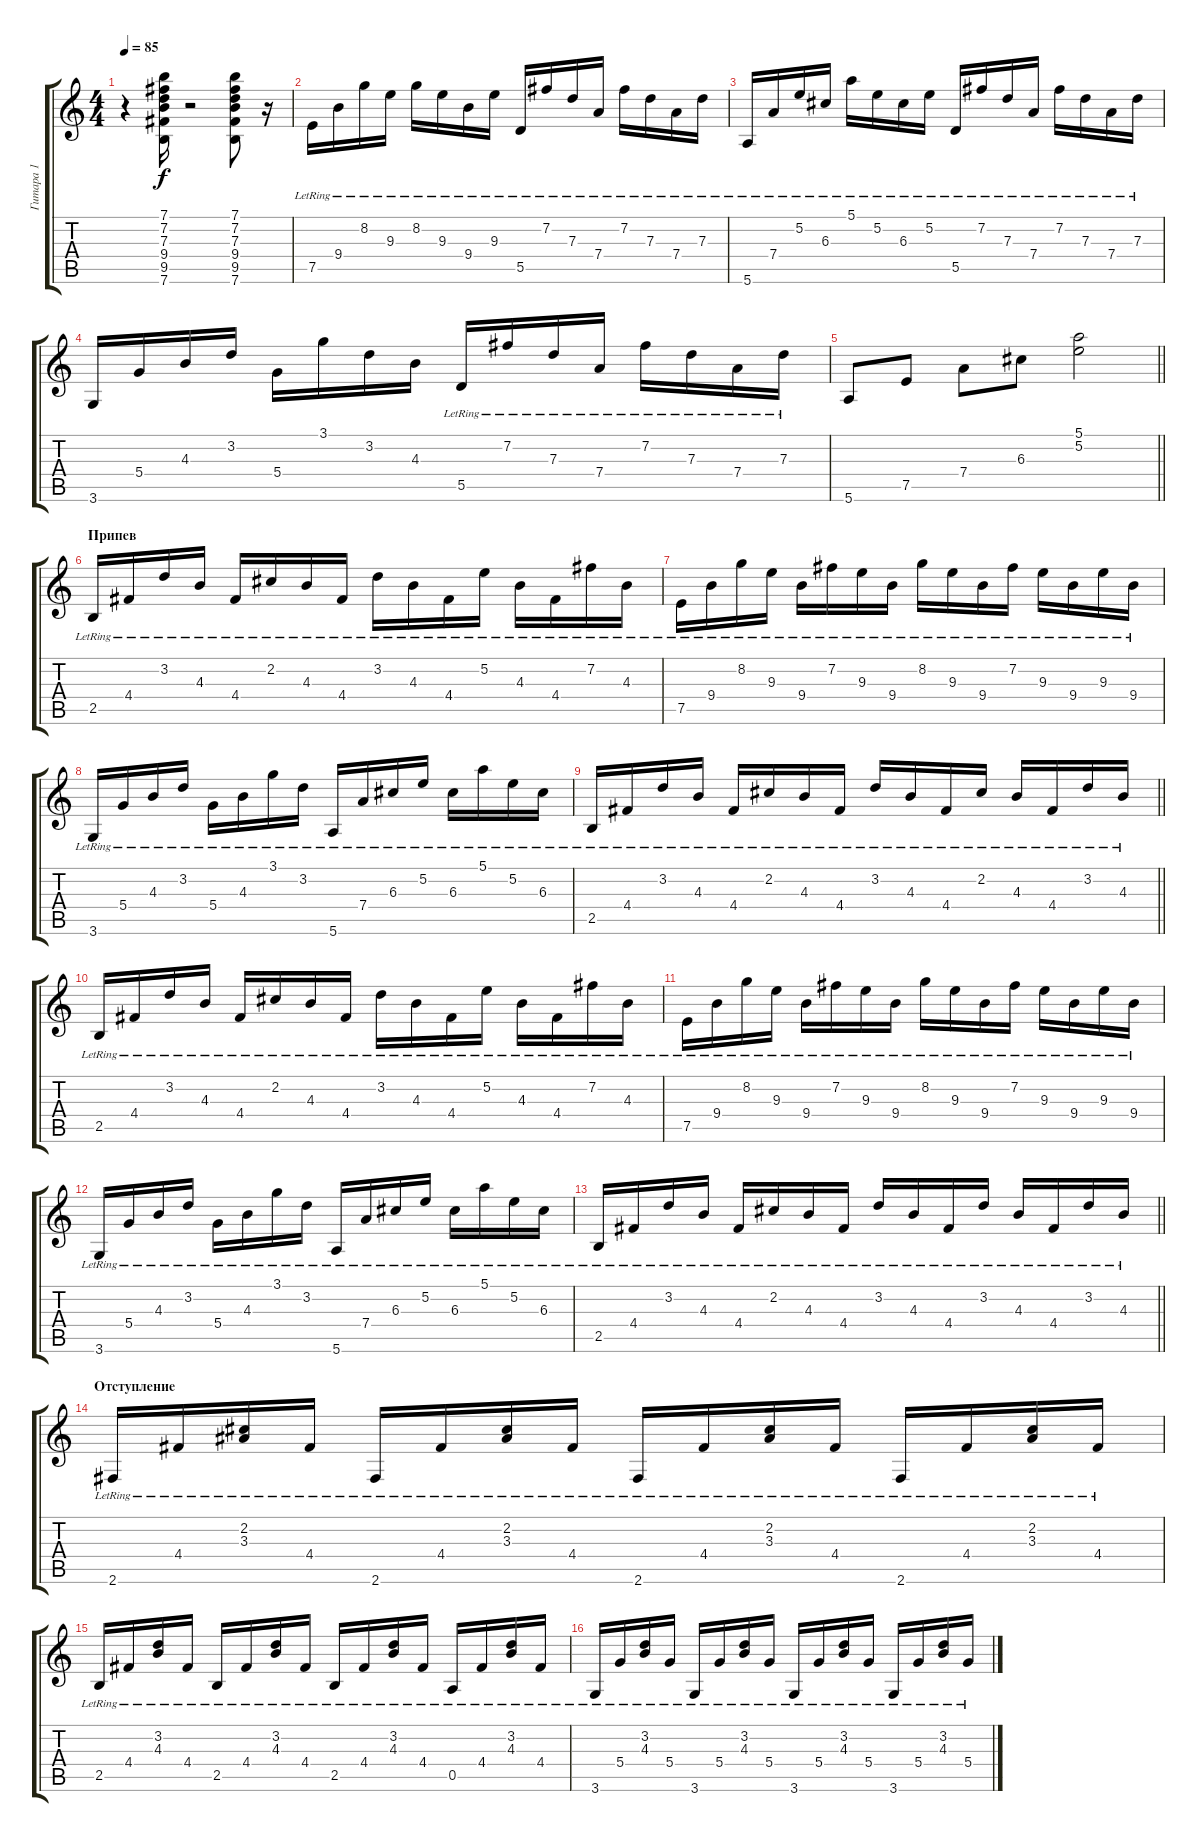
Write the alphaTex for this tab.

\track ("Гитара 1" "Гитара 1") {instrument electricguitarjazz}
\staff {score tabs}
\tuning (E4 B3 G3 D3 A2 E2) {hide}
\ts (4 4)
\tempo 85
\clef g2
\ks c
r.4{dy f} (7.1 7.2 7.3 9.4 9.5 7.6).16 r.2 (7.1 7.2 7.3 9.4 9.5 7.6).8 r.16 |
7.5{lr}.16 9.4{lr}.16 8.2{lr}.16 9.3{lr}.16 8.2{lr}.16 9.3{lr}.16 9.4{lr}.16 9.3{lr}.16 5.5{lr}.16 7.2{lr}.16 7.3{lr}.16 7.4{lr}.16 7.2{lr}.16 7.3{lr}.16 7.4{lr}.16 7.3{lr}.16 |
5.6{lr}.16 7.4{lr}.16 5.2{lr}.16 6.3{lr}.16 5.1{lr}.16 5.2{lr}.16 6.3{lr}.16 5.2{lr}.16 5.5{lr}.16 7.2{lr}.16 7.3{lr}.16 7.4{lr}.16 7.2{lr}.16 7.3{lr}.16 7.4{lr}.16 7.3{lr}.16 |
3.6.16 5.4.16 4.3.16 3.2.16 5.4.16 3.1.16 3.2.16 4.3.16 5.5{lr}.16 7.2{lr}.16 7.3{lr}.16 7.4{lr}.16 7.2{lr}.16 7.3{lr}.16 7.4{lr}.16 7.3{lr}.16 |
\barLineRight lightlight
5.6.8 7.5.8 7.4.8 6.3.8 (5.1 5.2).2 |
\section ("" "Припев")
2.5{lr}.16 4.4{lr}.16 3.2{lr}.16 4.3{lr}.16 4.4{lr}.16 2.2{lr}.16 4.3{lr}.16 4.4{lr}.16 3.2{lr}.16 4.3{lr}.16 4.4{lr}.16 5.2{lr}.16 4.3{lr}.16 4.4{lr}.16 7.2{lr}.16 4.3{lr}.16 |
7.5{lr}.16 9.4{lr}.16 8.2{lr}.16 9.3{lr}.16 9.4{lr}.16 7.2{lr}.16 9.3{lr}.16 9.4{lr}.16 8.2{lr}.16 9.3{lr}.16 9.4{lr}.16 7.2{lr}.16 9.3{lr}.16 9.4{lr}.16 9.3{lr}.16 9.4{lr}.16 |
3.6{lr}.16 5.4{lr}.16 4.3{lr}.16 3.2{lr}.16 5.4{lr}.16 4.3{lr}.16 3.1{lr}.16 3.2{lr}.16 5.6{lr}.16 7.4{lr}.16 6.3{lr}.16 5.2{lr}.16 6.3{lr}.16 5.1{lr}.16 5.2{lr}.16 6.3{lr}.16 |
\barLineRight lightlight
2.5{lr}.16 4.4{lr}.16 3.2{lr}.16 4.3{lr}.16 4.4{lr}.16 2.2{lr}.16 4.3{lr}.16 4.4{lr}.16 3.2{lr}.16 4.3{lr}.16 4.4{lr}.16 2.2{lr}.16 4.3{lr}.16 4.4{lr}.16 3.2{lr}.16 4.3{lr}.16 |
2.5{lr}.16 4.4{lr}.16 3.2{lr}.16 4.3{lr}.16 4.4{lr}.16 2.2{lr}.16 4.3{lr}.16 4.4{lr}.16 3.2{lr}.16 4.3{lr}.16 4.4{lr}.16 5.2{lr}.16 4.3{lr}.16 4.4{lr}.16 7.2{lr}.16 4.3{lr}.16 |
7.5{lr}.16 9.4{lr}.16 8.2{lr}.16 9.3{lr}.16 9.4{lr}.16 7.2{lr}.16 9.3{lr}.16 9.4{lr}.16 8.2{lr}.16 9.3{lr}.16 9.4{lr}.16 7.2{lr}.16 9.3{lr}.16 9.4{lr}.16 9.3{lr}.16 9.4{lr}.16 |
3.6{lr}.16 5.4{lr}.16 4.3{lr}.16 3.2{lr}.16 5.4{lr}.16 4.3{lr}.16 3.1{lr}.16 3.2{lr}.16 5.6{lr}.16 7.4{lr}.16 6.3{lr}.16 5.2{lr}.16 6.3{lr}.16 5.1{lr}.16 5.2{lr}.16 6.3{lr}.16 |
\barLineRight lightlight
2.5{lr}.16 4.4{lr}.16 3.2{lr}.16 4.3{lr}.16 4.4{lr}.16 2.2{lr}.16 4.3{lr}.16 4.4{lr}.16 3.2{lr}.16 4.3{lr}.16 4.4{lr}.16 3.2{lr}.16 4.3{lr}.16 4.4{lr}.16 3.2{lr}.16 4.3{lr}.16 |
\section ("" "Отступление")
2.6{lr}.16 4.4{lr}.16 (2.2{lr} 3.3{lr}).16 4.4{lr}.16 2.6{lr}.16 4.4{lr}.16 (2.2{lr} 3.3{lr}).16 4.4{lr}.16 2.6{lr}.16 4.4{lr}.16 (2.2{lr} 3.3{lr}).16 4.4{lr}.16 2.6{lr}.16 4.4{lr}.16 (2.2{lr} 3.3{lr}).16 4.4{lr}.16 |
2.5{lr}.16 4.4{lr}.16 (3.2{lr} 4.3{lr}).16 4.4{lr}.16 2.5{lr}.16 4.4{lr}.16 (3.2{lr} 4.3{lr}).16 4.4{lr}.16 2.5{lr}.16 4.4{lr}.16 (3.2{lr} 4.3{lr}).16 4.4{lr}.16 0.5{lr}.16 4.4{lr}.16 (3.2{lr} 4.3{lr}).16 4.4{lr}.16 |
3.6{lr}.16 5.4{lr}.16 (3.2{lr} 4.3{lr}).16 5.4{lr}.16 3.6{lr}.16 5.4{lr}.16 (3.2{lr} 4.3{lr}).16 5.4{lr}.16 3.6{lr}.16 5.4{lr}.16 (3.2{lr} 4.3{lr}).16 5.4{lr}.16 3.6{lr}.16 5.4{lr}.16 (3.2{lr} 4.3{lr}).16 5.4{lr}.16
